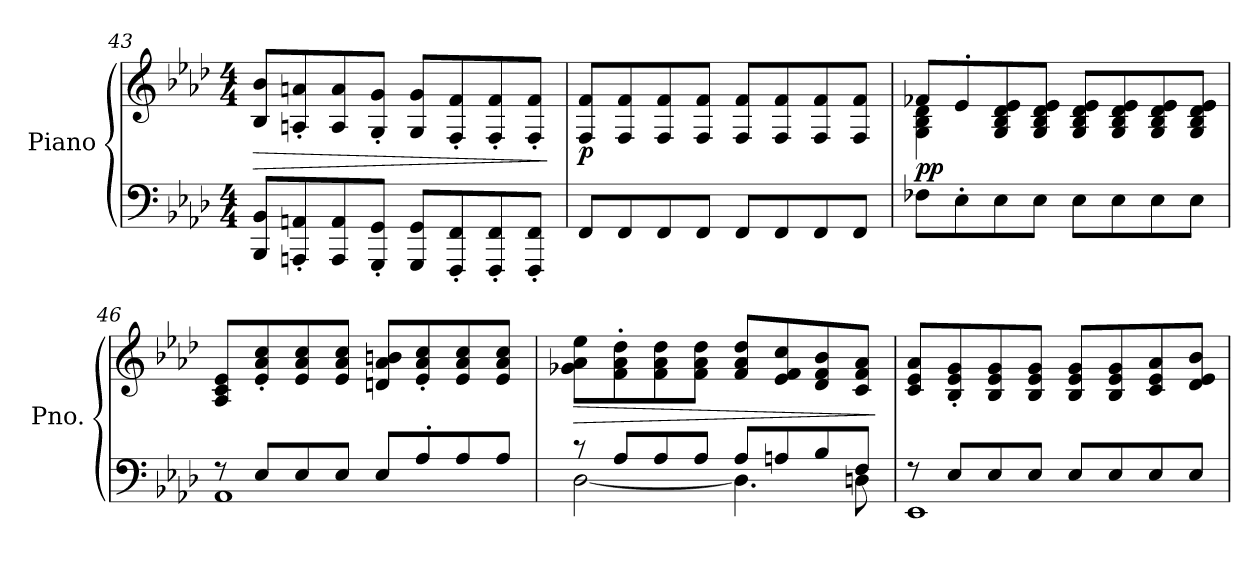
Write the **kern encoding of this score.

**kern	**kern	**dynam
*part1	*part1	*part1
*staff2	*staff1	*staff1/2
*I"Piano	*	*
*I'Pno.	*	*
*clefF4	*clefG2	*
*k[b-e-a-d-]	*k[b-e-a-d-]	*
*M4/4	*M4/4	*
=43	=43	=43
!	!	!LO:HP:b
8BBB-/ 8BB-/L	8B-/ 8b-/L	>
8AAAn/' 8AAn/'	8An/' 8an/'	.
8AAA/ 8AA/	8A/ 8a/	.
8GGG/' 8GG/'J	8G/' 8g/'J	.
8GGG/ 8GG/L	8G/ 8g/L	.
8FFF/' 8FF/'	8F/' 8f/'	.
8FFF/' 8FF/'	8F/' 8f/'	.
8FFF/' 8FF/'J	8F/' 8f/'J	.
.	.	]
=44	=44	=44
!	!	!LO:DY:b
8FF/L	8F/ 8f/L	p
8FF/	8F/ 8f/	.
8FF/	8F/ 8f/	.
8FF/J	8F/ 8f/J	.
8FF/L	8F/ 8f/L	.
8FF/	8F/ 8f/	.
8FF/	8F/ 8f/	.
8FF/J	8F/ 8f/J	.
=45	=45	=45
*	*^	*
!	!	!	!LO:DY:b
8F-X\L	8f-X/L	4G\ 4B-\ 4d-\	pp
8E-'\	8e-'/	.	.
8E-\	8G/ 8B-/ 8d-/ 8e-/	2.ryy	.
8E-\J	8G/ 8B-/ 8d-/ 8e-/J	.	.
8E-\L	8G/ 8B-/ 8d-/ 8e-/L	.	.
8E-\	8G/ 8B-/ 8d-/ 8e-/	.	.
8E-\	8G/ 8B-/ 8d-/ 8e-/	.	.
8E-\J	8G/ 8B-/ 8d-/ 8e-/J	.	.
*	*v	*v	*
!!LO:LB:g=z
=46	=46	=46
*^	*	*
8r	1AA-	8A-/ 8c/ 8e-/L	.
8E-/L	.	8e-/' 8a-/' 8cc/'	.
8E-/	.	8e-/ 8a-/ 8cc/	.
8E-/J	.	8e-/ 8a-/ 8cc/J	.
8E-/L	.	8dn/ 8a-/ 8bn/L	.
8A-'/	.	8e-/' 8a-/' 8cc/'	.
8A-/	.	8e-/ 8a-/ 8cc/	.
8A-/J	.	8e-/ 8a-/ 8cc/J	.
=47	=47	=47	=47
!	!	!	!LO:HP:b
8r	[2D-\	8g-X\ 8a-\ 8ee-\L	>
8A-/L	.	8f\' 8a-\' 8dd-\'	.
8A-/	.	8f\ 8a-\ 8dd-\	.
8A-/J	.	8f\ 8a-\ 8dd-\J	.
8A-/L	4.D-\]	8f/ 8a-/ 8dd-/L	.
8An/	.	8e-/ 8f/ 8cc/	.
8B-/	.	8d-/ 8f/ 8b-/	.
8F/J	8Dn\	8c/ 8f/ 8a-/J	.
*v	*v	*	*
.	.	]
=48	=48	=48
*^	*	*
8r	1EE-	8c/ 8e-/ 8a-/L	.
8E-/L	.	8B-/' 8e-/' 8g/'	.
8E-/	.	8B-/ 8e-/ 8g/	.
8E-/J	.	8B-/ 8e-/ 8g/J	.
8E-/L	.	8B-/ 8e-/ 8g/L	.
8E-/	.	8B-/ 8e-/ 8g/	.
8E-/	.	8c/ 8e-/ 8a-/	.
8E-/J	.	8d-/ 8e-/ 8b-/J	.
*v	*v	*	*
=	=	=
*-	*-	*-
